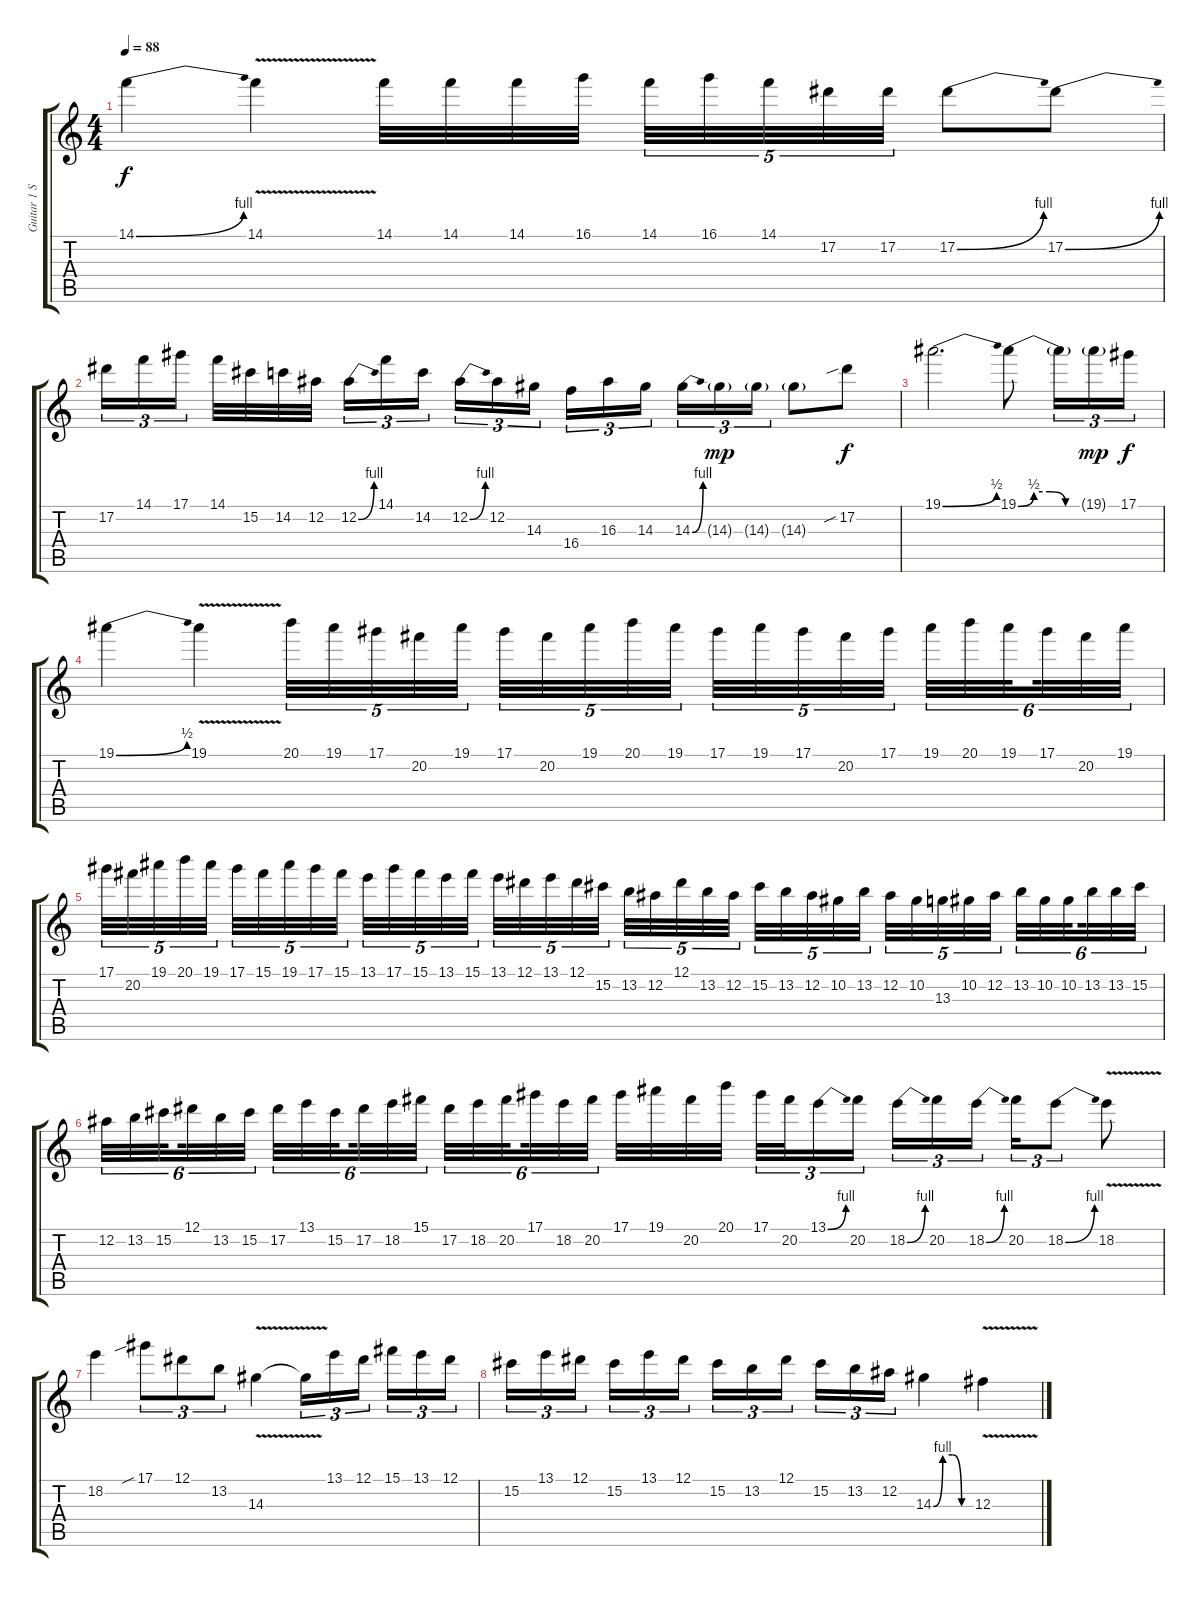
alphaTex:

\track ("Guitar 1 Solos" "Guitar 1 S") {instrument overdrivenguitar}
\staff {score tabs}
\tuning (Eb4 Bb3 Gb3 Db3 Ab2 Eb2) {hide}
\ts (4 4)
\tempo 88
\clef g2
\ks c
14.1{be (bend 0 0 60 4)}.4{dy f} 14.1{v}.4 14.1.32 14.1.32 14.1.32 16.1.32{beam splitsecondary} 14.1.32{tu (5 4)} 16.1.32{tu (5 4)} 14.1.32{tu (5 4)} 17.2.32{tu (5 4)} 17.2.32{tu (5 4)} 17.2{be (bend 0 0 60 4)}.8 17.2{be (bend 0 0 60 4)}.8 |
17.2.16{tu (3 2)} 14.1.16{tu (3 2)} 17.1.16{tu (3 2) beam splitsecondary} 14.1.32 15.2.32 14.2.32 12.2.32 12.2{be (bend 0 0 60 4)}.16{tu (3 2)} 14.1.16{tu (3 2)} 14.2.16{tu (3 2) beam splitsecondary} 12.2{be (bend 0 0 60 4)}.16{tu (3 2)} 12.2.16{tu (3 2)} 14.3.16{tu (3 2)} 16.4.16{tu (3 2)} 16.3.16{tu (3 2)} 14.3.16{tu (3 2) beam splitsecondary} 14.3{be (bend 0 0 60 4)}.16{tu (3 2)} 14.3{g}.16{tu (3 2) dy mp} 14.3{g}.16{tu (3 2)} 14.3{g}.8 17.2{sib}.8{dy f} |
19.1{be (bend 0 0 60 2)}.2{d} 19.1{be (custom 0 0 15 2 30 2 45 0 60 0)}.8 19.1{t}.16{tu (3 2)} 19.1{g}.16{tu (3 2) dy mp} 17.1.16{tu (3 2) dy f} |
19.1{be (bend 0 0 60 2)}.4 19.1{v}.4 20.1.32{tu (5 4)} 19.1.32{tu (5 4)} 17.1.32{tu (5 4)} 20.2.32{tu (5 4)} 19.1.32{tu (5 4) beam splitsecondary} 17.1.32{tu (5 4)} 20.2.32{tu (5 4)} 19.1.32{tu (5 4)} 20.1.32{tu (5 4)} 19.1.32{tu (5 4)} 17.1.32{tu (5 4)} 19.1.32{tu (5 4)} 17.1.32{tu (5 4)} 20.2.32{tu (5 4)} 17.1.32{tu (5 4) beam splitsecondary} 19.1.32{tu (6 4)} 20.1.32{tu (6 4)} 19.1.32{tu (6 4) beam splitsecondary} 17.1.32{tu (6 4)} 20.2.32{tu (6 4)} 19.1.32{tu (6 4)} |
17.1.32{tu (5 4)} 20.2.32{tu (5 4)} 19.1.32{tu (5 4)} 20.1.32{tu (5 4)} 19.1.32{tu (5 4) beam splitsecondary} 17.1.32{tu (5 4)} 15.1.32{tu (5 4)} 19.1.32{tu (5 4)} 17.1.32{tu (5 4)} 15.1.32{tu (5 4)} 13.1.32{tu (5 4)} 17.1.32{tu (5 4)} 15.1.32{tu (5 4)} 13.1.32{tu (5 4)} 15.1.32{tu (5 4) beam splitsecondary} 13.1.32{tu (5 4)} 12.1.32{tu (5 4)} 13.1.32{tu (5 4)} 12.1.32{tu (5 4)} 15.2.32{tu (5 4)} 13.2.32{tu (5 4)} 12.2.32{tu (5 4)} 12.1.32{tu (5 4)} 13.2.32{tu (5 4)} 12.2.32{tu (5 4) beam splitsecondary} 15.2.32{tu (5 4)} 13.2.32{tu (5 4)} 12.2.32{tu (5 4)} 10.2.32{tu (5 4)} 13.2.32{tu (5 4)} 12.2.32{tu (5 4)} 10.2.32{tu (5 4)} 13.3.32{tu (5 4)} 10.2.32{tu (5 4)} 12.2.32{tu (5 4) beam splitsecondary} 13.2.32{tu (6 4)} 10.2.32{tu (6 4)} 10.2.32{tu (6 4) beam splitsecondary} 13.2.32{tu (6 4)} 13.2.32{tu (6 4)} 15.2.32{tu (6 4)} |
12.2.32{tu (6 4)} 13.2.32{tu (6 4)} 15.2.32{tu (6 4) beam splitsecondary} 12.1.32{tu (6 4)} 13.2.32{tu (6 4)} 15.2.32{tu (6 4) beam splitsecondary} 17.2.32{tu (6 4)} 13.1.32{tu (6 4)} 15.2.32{tu (6 4) beam splitsecondary} 17.2.32{tu (6 4)} 18.2.32{tu (6 4)} 15.1.32{tu (6 4)} 17.2.32{tu (6 4)} 18.2.32{tu (6 4)} 20.2.32{tu (6 4) beam splitsecondary} 17.1.32{tu (6 4)} 18.2.32{tu (6 4)} 20.2.32{tu (6 4) beam splitsecondary} 17.1.32 19.1.32 20.2.32 20.1.32 17.1.32{tu (3 2)} 20.2.32{tu (3 2)} 13.1{be (bend 0 0 60 4)}.16{tu (3 2)} 20.2.16{tu (3 2) beam splitsecondary} 18.2{be (bend 0 0 60 4)}.16{tu (3 2)} 20.2.16{tu (3 2)} 18.2{be (bend 0 0 60 4)}.16{tu (3 2)} 20.2.16{tu (3 2)} 18.2{be (bend 0 0 60 4)}.8{tu (3 2)} 18.2{v}.8 |
18.2.4 17.1{sib}.8{tu (3 2)} 12.1.8{tu (3 2)} 13.2.8{tu (3 2)} 14.3{v}.4 14.3{t}.16{tu (3 2)} 13.1.16{tu (3 2)} 12.1.16{tu (3 2) beam splitsecondary} 15.1.16{tu (3 2)} 13.1.16{tu (3 2)} 12.1.16{tu (3 2)} |
15.2.16{tu (3 2)} 13.1.16{tu (3 2)} 12.1.16{tu (3 2) beam splitsecondary} 15.2.16{tu (3 2)} 13.1.16{tu (3 2)} 12.1.16{tu (3 2)} 15.2.16{tu (3 2)} 13.2.16{tu (3 2)} 12.1.16{tu (3 2) beam splitsecondary} 15.2.16{tu (3 2)} 13.2.16{tu (3 2)} 12.2.16{tu (3 2)} 14.3{be (custom 0 0 15 4 30 4 45 0 60 0)}.4 12.3{v}.4
